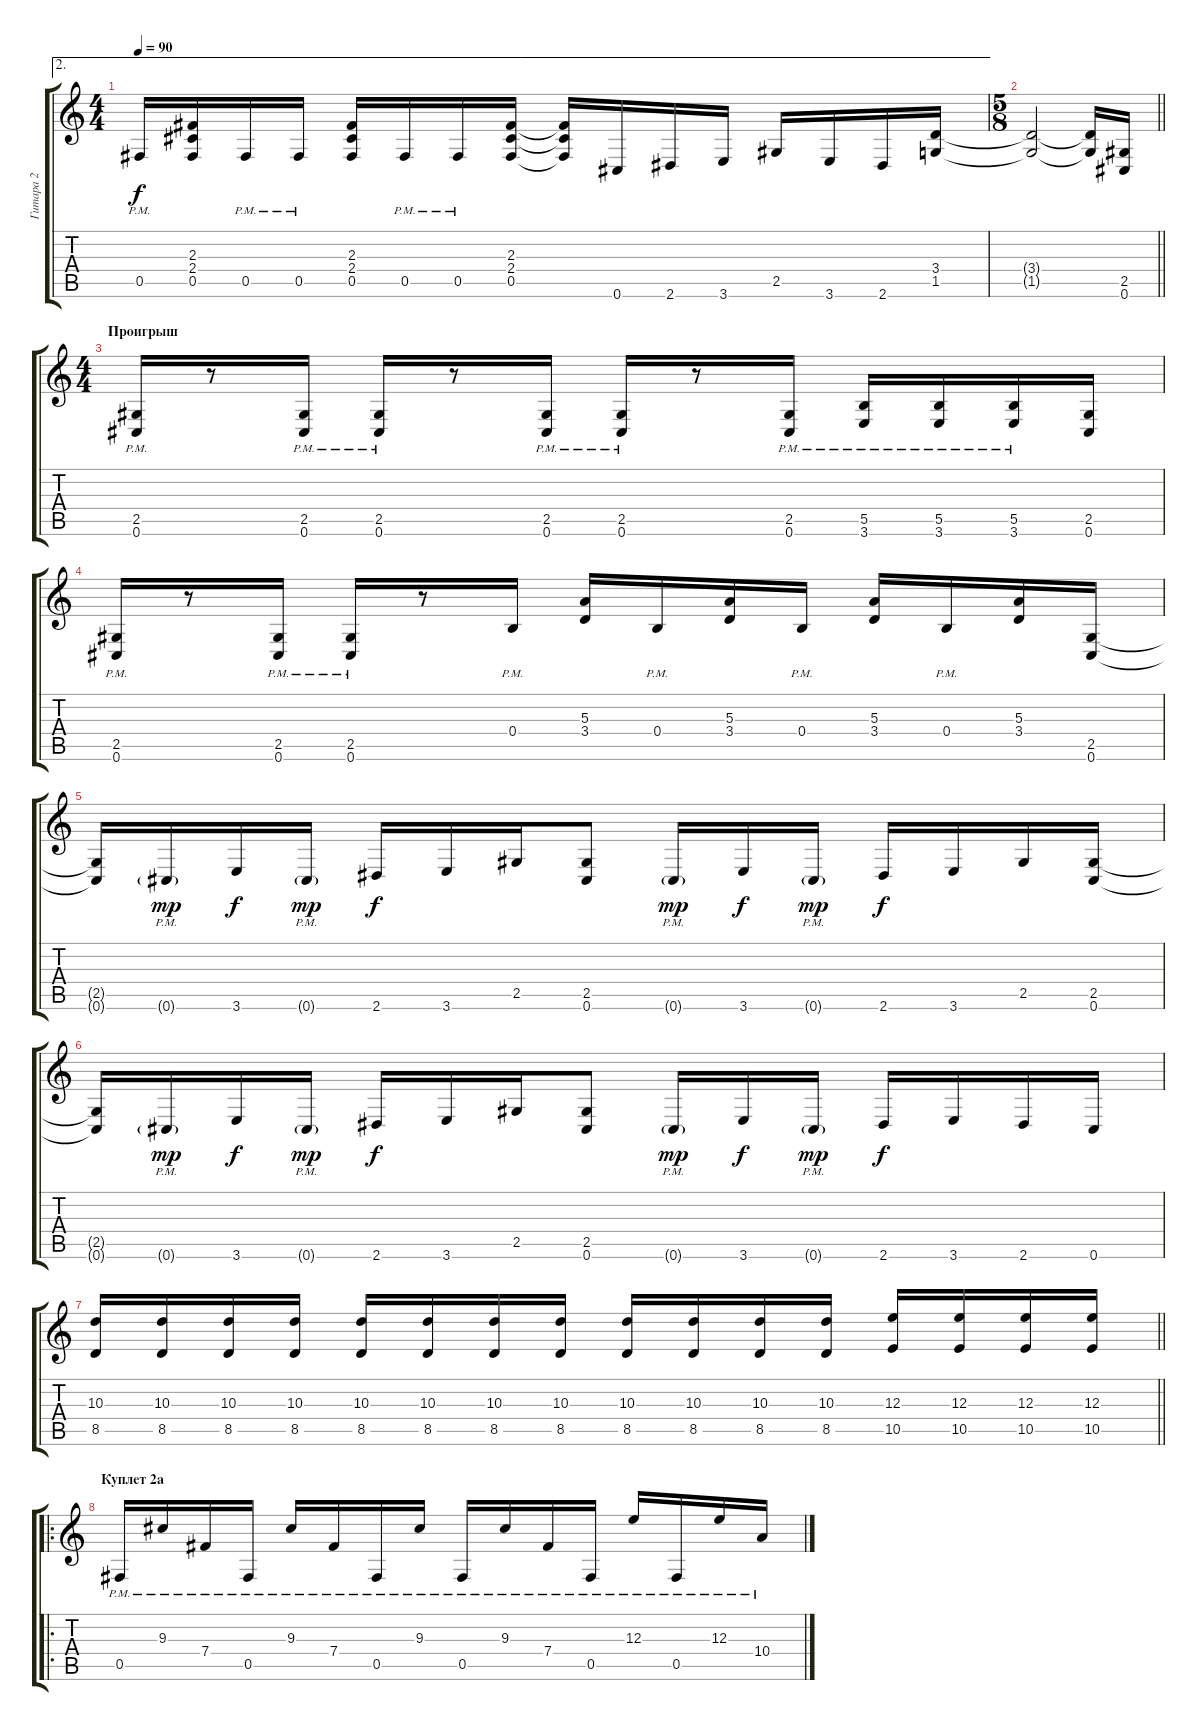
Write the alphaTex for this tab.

\track ("Гитара 2" "Гитара 2") {instrument distortionguitar}
\staff {score tabs}
\tuning (Db4 Ab3 E3 B2 Gb2 Db2) {hide}
\ae 2
\ts (4 4)
\tempo 90
\clef g2
\ks c
0.5{pm}.16{dy f} (2.3 2.4 0.5).16 0.5{pm}.16 0.5{pm}.16 (2.3 2.4 0.5).16 0.5{pm}.16 0.5{pm}.16 (2.3 2.4 0.5).16 (2.3{t} 2.4{t} 0.5{t}).16 0.6.16 2.6.16 3.6.16 2.5.16 3.6.16 2.6.16 (3.4 1.5).16 |
\ts (5 8)
\barLineRight lightlight
(3.4{t} 1.5{t}).2 (3.4{t} 1.5{t}).16 (2.5 0.6).16 |
\ts (4 4)
\section ("" "Проигрыш")
(2.5{pm} 0.6{pm}).16 r.8 (2.5{pm} 0.6{pm}).16 (2.5{pm} 0.6{pm}).16 r.8 (2.5{pm} 0.6{pm}).16 (2.5{pm} 0.6{pm}).16 r.8 (2.5{pm} 0.6{pm}).16 (5.5{pm} 3.6{pm}).16 (5.5{pm} 3.6{pm}).16 (5.5{pm} 3.6{pm}).16 (2.5 0.6).16 |
(2.5{pm} 0.6{pm}).16 r.8 (2.5{pm} 0.6{pm}).16 (2.5{pm} 0.6{pm}).16 r.8 0.4{pm}.16 (5.3 3.4).16 0.4{pm}.16 (5.3 3.4).16 0.4{pm}.16 (5.3 3.4).16 0.4{pm}.16 (5.3 3.4).16 (2.5 0.6).16 |
(2.5{t} 0.6{t}).16 0.6{g pm}.16{dy mp} 3.6.16{dy f} 0.6{g pm}.16{dy mp} 2.6.16{dy f} 3.6.16 2.5.16 (2.5 0.6).8 0.6{g pm}.16{dy mp} 3.6.16{dy f} 0.6{g pm}.16{dy mp} 2.6.16{dy f} 3.6.16 2.5.16 (2.5 0.6).16 |
(2.5{t} 0.6{t}).16 0.6{g pm}.16{dy mp} 3.6.16{dy f} 0.6{g pm}.16{dy mp} 2.6.16{dy f} 3.6.16 2.5.16 (2.5 0.6).8 0.6{g pm}.16{dy mp} 3.6.16{dy f} 0.6{g pm}.16{dy mp} 2.6.16{dy f} 3.6.16 2.6.16 0.6.16 |
\barLineRight lightlight
(10.3 8.5).16 (10.3 8.5).16 (10.3 8.5).16 (10.3 8.5).16 (10.3 8.5).16 (10.3 8.5).16 (10.3 8.5).16 (10.3 8.5).16 (10.3 8.5).16 (10.3 8.5).16 (10.3 8.5).16 (10.3 8.5).16 (12.3 10.5).16 (12.3 10.5).16 (12.3 10.5).16 (12.3 10.5).16 |
\ro
\section ("" "Куплет 2а")
0.5{pm}.16 9.3{pm}.16 7.4{pm}.16 0.5{pm}.16 9.3{pm}.16 7.4{pm}.16 0.5{pm}.16 9.3{pm}.16 0.5{pm}.16 9.3{pm}.16 7.4{pm}.16 0.5{pm}.16 12.3{pm}.16 0.5{pm}.16 12.3{pm}.16 10.4{pm}.16
